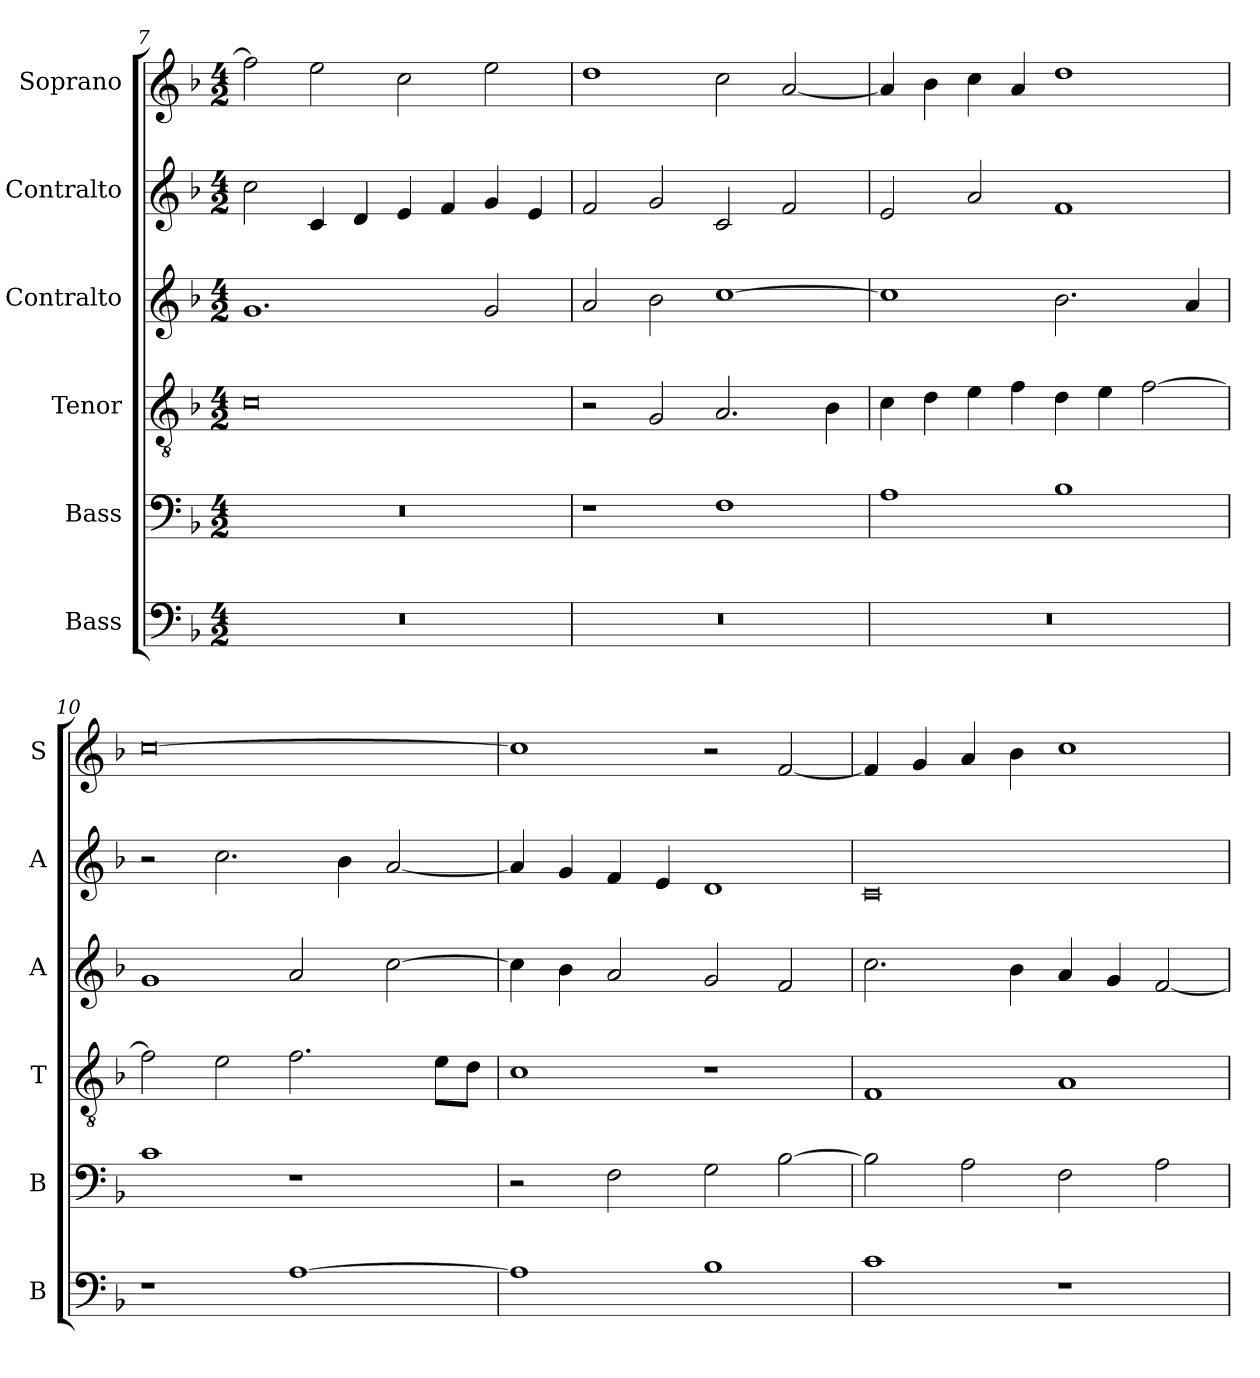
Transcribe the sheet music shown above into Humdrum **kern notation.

**kern	**kern	**kern	**kern	**kern	**kern
*part6	*part5	*part4	*part3	*part2	*part1
*staff6	*staff5	*staff4	*staff3	*staff2	*staff1
*I"Bass	*I"Bass	*I"Tenor	*I"Contralto	*I"Contralto	*I"Soprano
*I'B	*I'B	*I'T	*I'A	*I'A	*I'S
*clefF4	*clefF4	*clefGv2	*clefG2	*clefG2	*clefG2
*k[b-]	*k[b-]	*k[b-]	*k[b-]	*k[b-]	*k[b-]
*F:ion	*F:ion	*F:ion	*F:ion	*F:ion	*F:ion
*M4/2	*M4/2	*M4/2	*M4/2	*M4/2	*M4/2
=7	=7	=7	=7	=7	=7
0r	0r	0c	1.g	2cc	2ff]
.	.	.	.	4c	2ee
.	.	.	.	4d	.
.	.	.	.	4e	2cc
.	.	.	.	4f	.
.	.	.	2g	4g	2ee
.	.	.	.	4e	.
=8	=8	=8	=8	=8	=8
0r	1r	2r	2a	2f	1dd
.	.	2G	2b-	2g	.
.	1F	2.A	[1cc	2c	2cc
.	.	.	.	2f	[2a
.	.	4B-	.	.	.
=9	=9	=9	=9	=9	=9
0r	1A	4c	1cc]	2e	4a]
.	.	4d	.	.	4b-
.	.	4e	.	2a	4cc
.	.	4f	.	.	4a
.	1B-	4d	2.b-	1f	1dd
.	.	4e	.	.	.
.	.	[2f	.	.	.
.	.	.	4a	.	.
=10	=10	=10	=10	=10	=10
1r	1c	2f]	1g	2r	[0cc
.	.	2e	.	2.cc	.
[1A	1r	2.f	2a	.	.
.	.	.	.	4b-	.
.	.	.	[2cc	[2a	.
.	.	8e\L	.	.	.
.	.	8d\J	.	.	.
=11	=11	=11	=11	=11	=11
1A]	2r	1c	4cc]	4a]	1cc]
.	.	.	4b-	4g	.
.	2F	.	2a	4f	.
.	.	.	.	4e	.
1B-	2G	1r	2g	1d	2r
.	[2B-	.	2f	.	[2f
=12	=12	=12	=12	=12	=12
1c	2B-]	1F	2.cc	0c	4f]
.	.	.	.	.	4g
.	2A	.	.	.	4a
.	.	.	4b-	.	4b-
1r	2F	1A	4a	.	1cc
.	.	.	4g	.	.
.	2A	.	[2f	.	.
=	=	=	=	=	=
*-	*-	*-	*-	*-	*-
